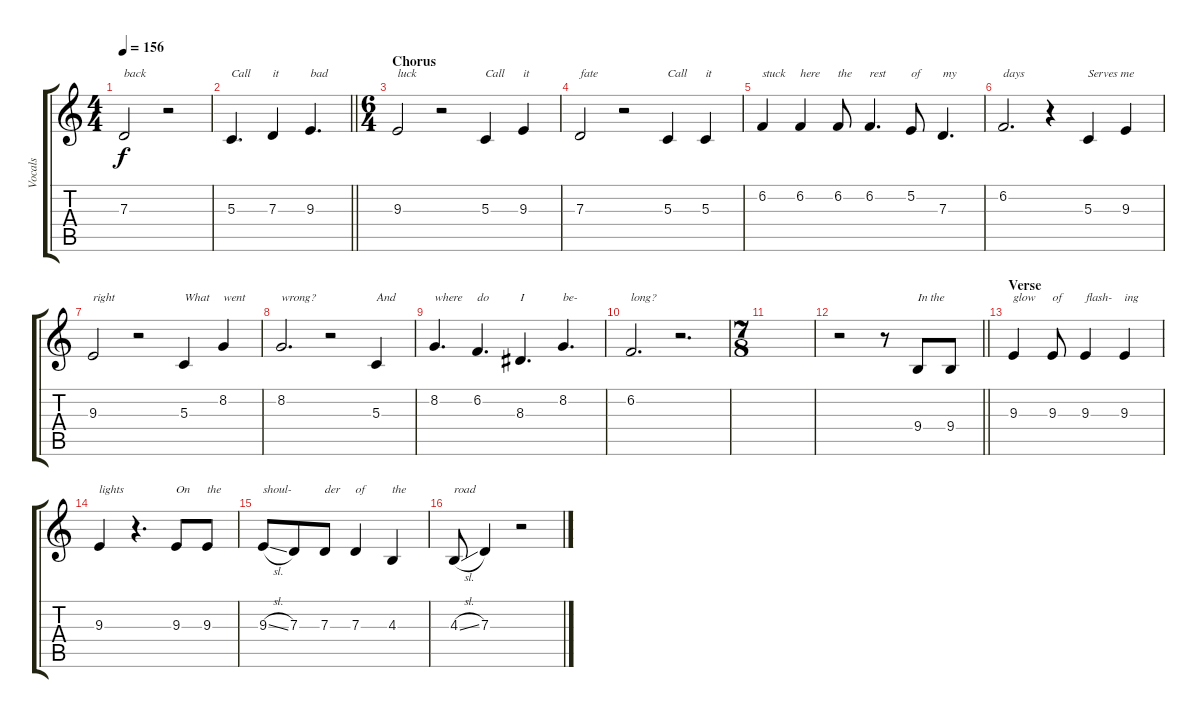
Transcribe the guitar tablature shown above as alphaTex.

\track ("Vocals" "Vocals") {instrument bassoon}
\staff {score tabs}
\tuning (E4 B3 G3 D3 A2 E2) {hide}
\ts (4 4)
\tempo 156
\clef g2
\ks c
7.3.2{txt "back" dy f} r.2 |
\barLineRight lightlight
5.3.4{d txt "Call" volume 14} 7.3.4{txt "it"} 9.3.4{d txt "bad"} |
\ts (6 4)
\section ("" "Chorus")
9.3.2{txt "luck"} r.2 5.3.4{txt "Call"} 9.3.4{txt "it"} |
7.3.2{txt "fate"} r.2 5.3.4{txt "Call"} 5.3.4{txt "it"} |
6.2.4{txt "stuck"} 6.2.4{txt "here"} 6.2.8{txt "the"} 6.2.4{d txt "rest"} 5.2.8{txt "of"} 7.3.4{d txt "my"} |
6.2.2{d txt "days"} r.4 5.3.4{txt "Serves me"} 9.3.4 |
9.3.2{txt "right"} r.2 5.3.4{txt "What"} 8.2.4{txt "went"} |
8.2.2{d txt "wrong?"} r.2 5.3.4{txt "And"} |
8.2.4{d txt "where"} 6.2.4{d txt "do"} 8.3.4{d txt "I"} 8.2.4{d txt "be-"} |
6.2.2{d txt "long?"} r.2{d} |
\ts (7 8)
|
\barLineRight lightlight
r.2 r.8 9.4.8{txt "In the" volume 12} 9.4.8 |
\section ("" "Verse")
9.3.4{txt "glow"} 9.3.8{txt "of"} 9.3.4{txt "flash-"} 9.3.4{txt "ing"} |
9.3.4{txt "lights"} r.4{d} 9.3.8{txt "On"} 9.3.8{txt "the"} |
9.3{sl}.8{txt "shoul-"} 7.3.8 7.3.8{txt "der"} 7.3.4{txt "of"} 4.3.4{txt "the"} |
4.3{sl}.8{txt "road"} 7.3.4 r.2
